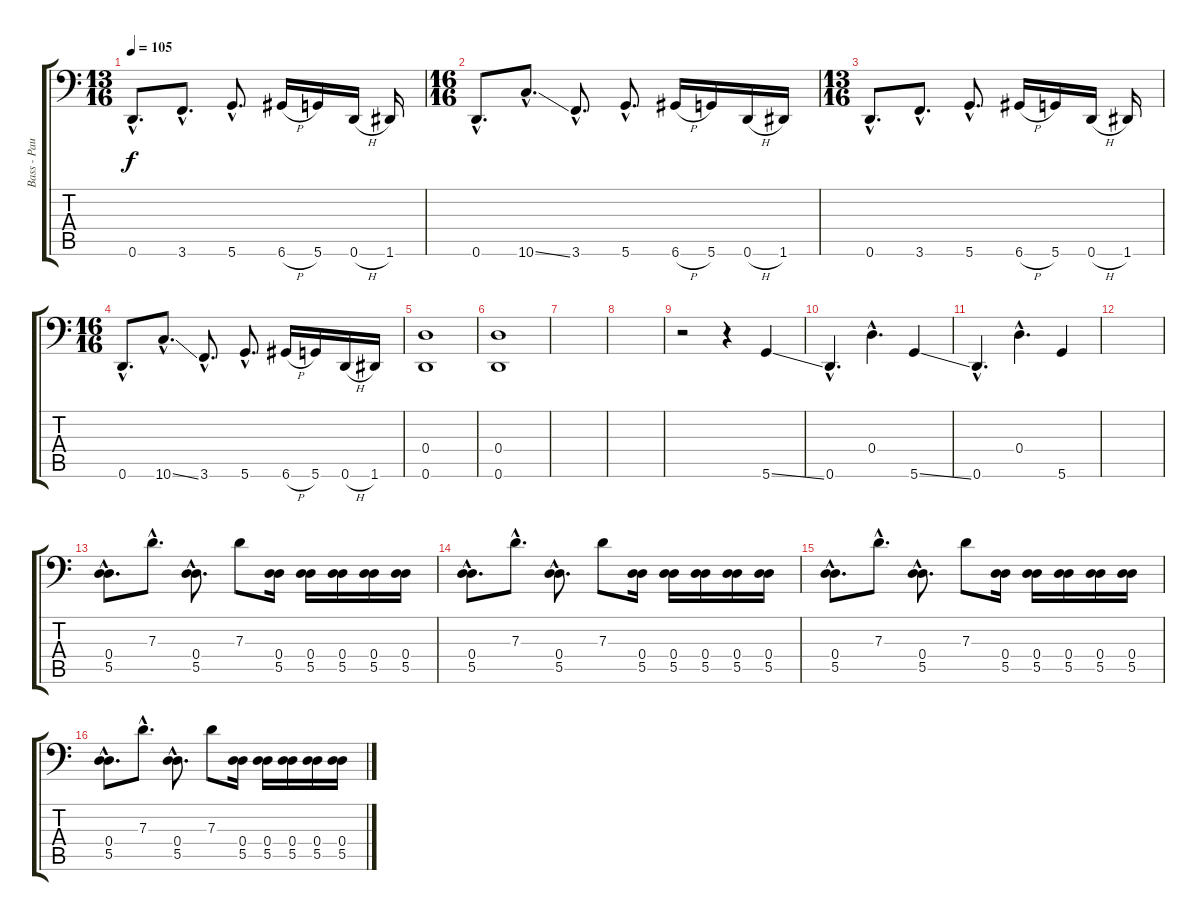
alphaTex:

\track ("Bass - Paul" "Bass - Pau") {instrument slapbass2}
\staff {score tabs}
\tuning (E3 B2 G2 D2 A1 D1) {hide}
\ts (13 16)
\tempo 105
\clef f4
\ks c
0.6{hac}.8{d dy f} 3.6{hac}.8{d} 5.6{hac}.8{d} 6.6{h}.16 5.6.16 0.6{h}.16 1.6.16 |
\ts (16 16)
0.6{hac}.8{d} 10.6{ss hac}.8{d} 3.6{hac}.8{d} 5.6{hac}.8{d} 6.6{h}.16 5.6.16 0.6{h}.16 1.6.16 |
\ts (13 16)
0.6{hac}.8{d} 3.6{hac}.8{d} 5.6{hac}.8{d} 6.6{h}.16 5.6.16 0.6{h}.16 1.6.16 |
\ts (16 16)
0.6{hac}.8{d} 10.6{ss hac}.8{d} 3.6{hac}.8{d} 5.6{hac}.8{d} 6.6{h}.16 5.6.16 0.6{h}.16 1.6.16 |
(0.4 0.6).1 |
(0.4 0.6).1 |
|
|
r.2 r.4 5.6{ss}.4 |
0.6{hac}.4{d} 0.4{hac}.4{d} 5.6{ss}.4 |
0.6{hac}.4{d} 0.4{hac}.4{d} 5.6.4 |
|
(0.4{hac} 5.5{hac}).8{d} 7.3{hac}.8{d} (0.4{hac} 5.5{hac}).8{d} 7.3.8 (0.4 5.5).16 (0.4 5.5).16 (0.4 5.5).16 (0.4 5.5).16 (0.4 5.5).16 |
(0.4{hac} 5.5{hac}).8{d} 7.3{hac}.8{d} (0.4{hac} 5.5{hac}).8{d} 7.3.8 (0.4 5.5).16 (0.4 5.5).16 (0.4 5.5).16 (0.4 5.5).16 (0.4 5.5).16 |
(0.4{hac} 5.5{hac}).8{d} 7.3{hac}.8{d} (0.4{hac} 5.5{hac}).8{d} 7.3.8 (0.4 5.5).16 (0.4 5.5).16 (0.4 5.5).16 (0.4 5.5).16 (0.4 5.5).16 |
(0.4{hac} 5.5{hac}).8{d} 7.3{hac}.8{d} (0.4{hac} 5.5{hac}).8{d} 7.3.8 (0.4 5.5).16 (0.4 5.5).16 (0.4 5.5).16 (0.4 5.5).16 (0.4 5.5).16
